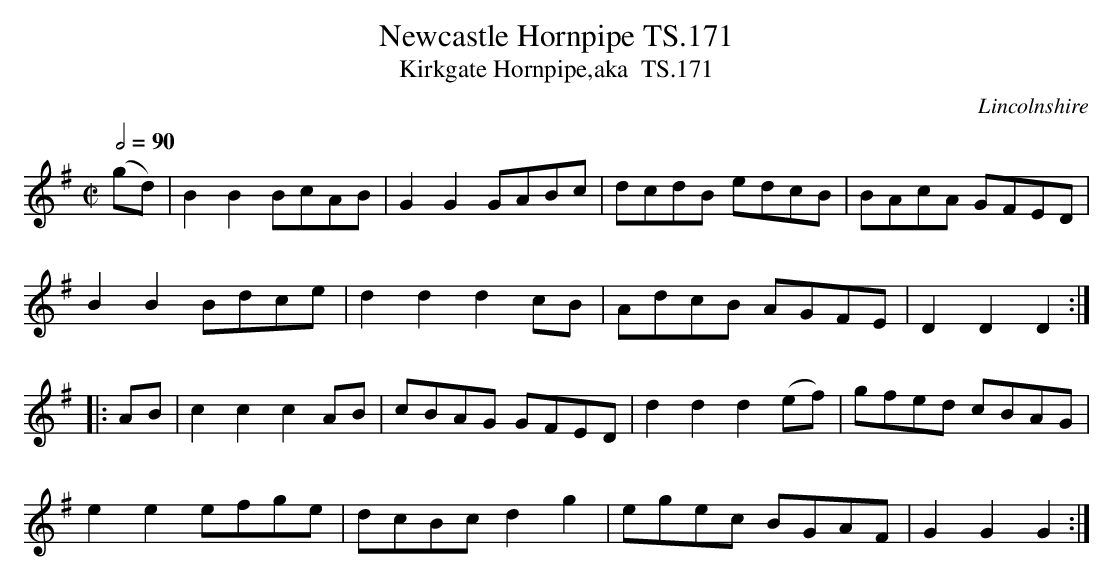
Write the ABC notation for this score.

X:1
T:Newcastle Hornpipe TS.171
T:Kirkgate Hornpipe,aka  TS.171
L:1/8
M:C|
O:Lincolnshire
Q:1/2=90
K:G
(gd)|B2B2BcAB|G2G2GABc|dcdB edcB|BAcA GFED|!
B2B2Bdce|d2d2d2cB|AdcB AGFE|D2D2D2:|!
|:AB|c2c2c2 AB|cBAG GFED|d2d2d2(ef)|gfed cBAG|!
e2e2efge|dcBcd2g2|egec BGAF|G2G2G2:|]
